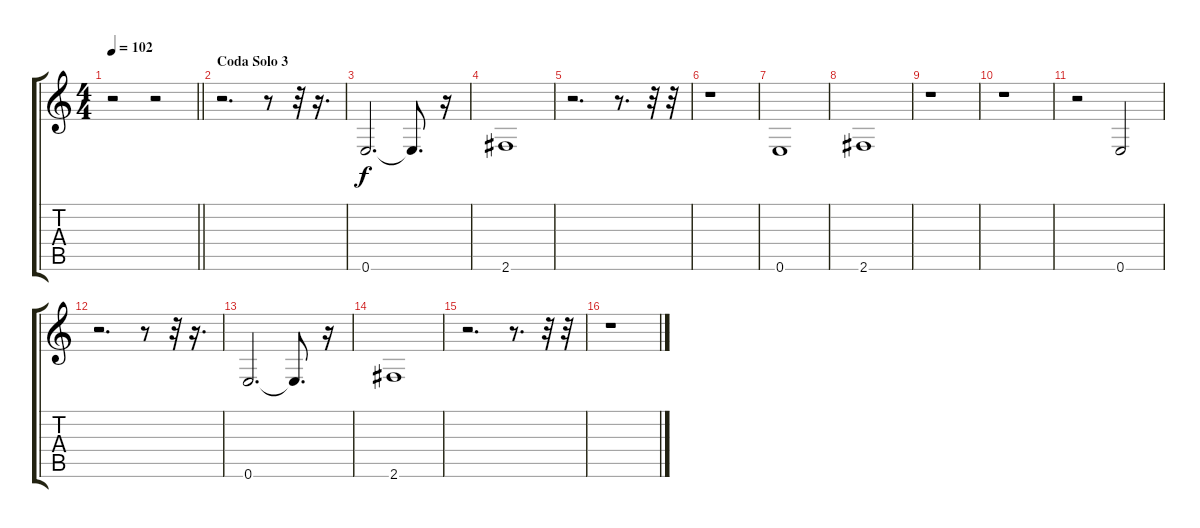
\track "" {instrument acousticbass}
\staff {score tabs}
\tuning (E4 B3 G3 D3 A2 E2) {hide}
\ts (4 4)
\tempo 102
\clef g2
\barLineRight lightlight
\ks c
r.2{dy f} r.2 |
\section ("" "Coda Solo 3")
r.2{d} r.8 r.32 r.16{d} |
0.6.2{d} 0.6{t}.8{d} r.16 |
2.6.1 |
r.2{d} r.8{d} r.32 r.32 |
r.1 |
0.6.1 |
2.6.1 |
r.1 |
r.1 |
r.2 0.6.2 |
r.2{d} r.8 r.32 r.16{d} |
0.6.2{d} 0.6{t}.8{d} r.16 |
2.6.1 |
r.2{d} r.8{d} r.32 r.32 |
r.1
